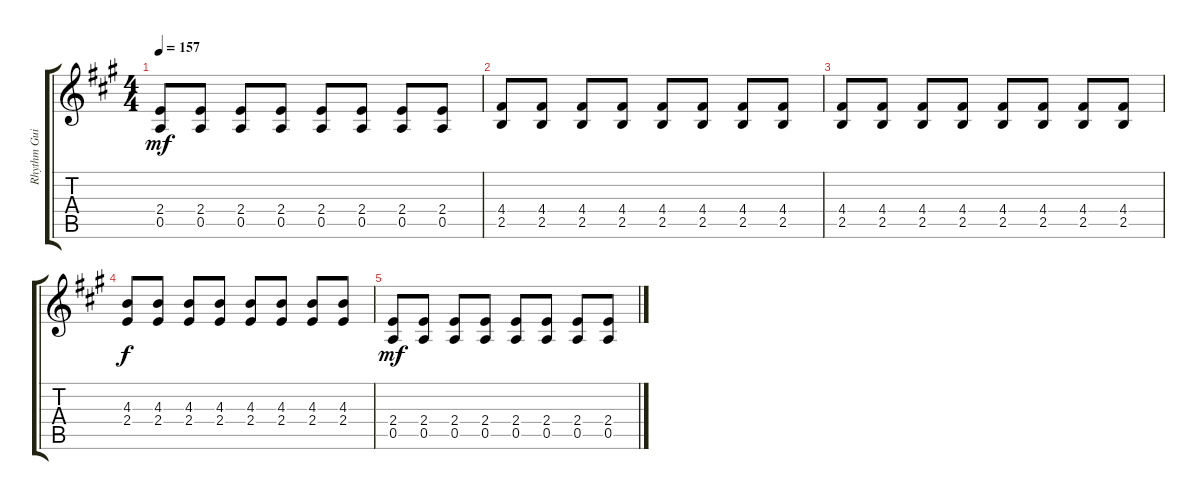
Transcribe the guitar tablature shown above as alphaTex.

\track ("Rhythm Guitar" "Rhythm Gui") {instrument electricguitarclean}
\staff {score tabs}
\tuning (E4 B3 G3 D3 A2 E2) {hide}
\ts (4 4)
\tempo 157
\clef g2
\ks a
(2.4 0.5).8{dy mf} (2.4 0.5).8 (2.4 0.5).8 (2.4 0.5).8 (2.4 0.5).8 (2.4 0.5).8 (2.4 0.5).8 (2.4 0.5).8 |
(4.4 2.5).8{volume 7} (4.4 2.5).8 (4.4 2.5).8 (4.4 2.5).8 (4.4 2.5).8 (4.4 2.5).8 (4.4 2.5).8 (4.4 2.5).8 |
(4.4 2.5).8{volume 5} (4.4 2.5).8 (4.4 2.5).8 (4.4 2.5).8 (4.4 2.5).8 (4.4 2.5).8 (4.4 2.5).8 (4.4 2.5).8 |
(4.3 2.4).8{dy f} (4.3 2.4).8 (4.3 2.4).8 (4.3 2.4).8 (4.3 2.4).8 (4.3 2.4).8 (4.3 2.4).8 (4.3 2.4).8 |
(2.4 0.5).8{dy mf volume 3} (2.4 0.5).8 (2.4 0.5).8 (2.4 0.5).8 (2.4 0.5).8{volume 2} (2.4 0.5).8 (2.4 0.5).8 (2.4 0.5).8
